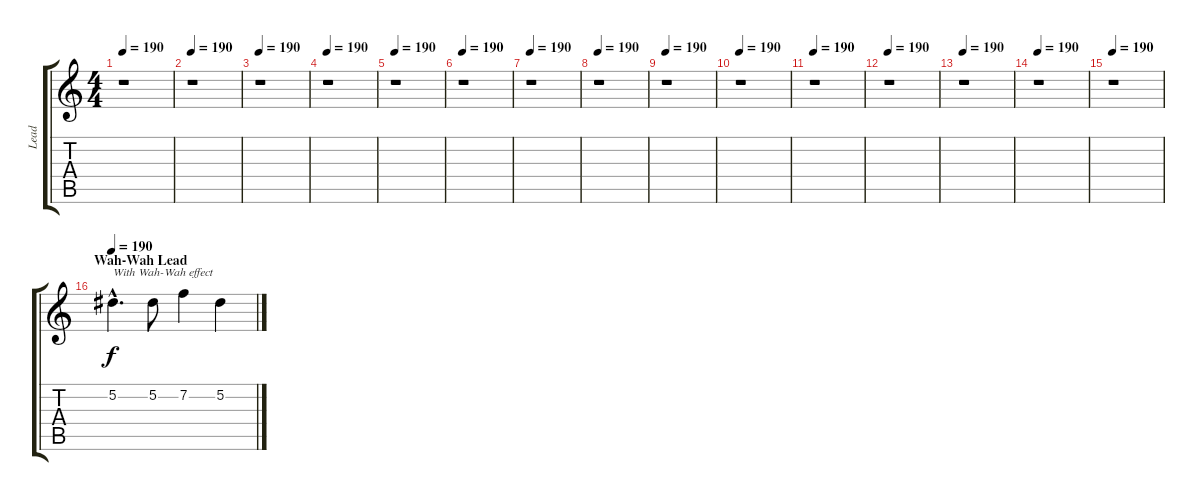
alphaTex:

\track ("Lead" "Lead") {instrument distortionguitar}
\staff {score tabs}
\tuning (Eb4 Bb3 Gb3 Db3 Ab2 Eb2) {hide}
\ts (4 4)
\tempo 190
\clef g2
\ks c
r.1{dy f} |
\tempo 190
r.1 |
\tempo 190
r.1 |
\tempo 190
r.1 |
\tempo 190
r.1 |
\tempo 190
r.1 |
\tempo 190
r.1 |
\tempo 190
r.1 |
\tempo 190
r.1 |
\tempo 190
r.1 |
\tempo 190
r.1 |
\tempo 190
r.1 |
\tempo 190
r.1 |
\tempo 190
r.1 |
\tempo 190
r.1 |
\section ("" "Wah-Wah Lead")
\tempo 190
5.2{hac}.4{d txt "With Wah-Wah effect" volume 9 balance 0} 5.2.8 7.2.4 5.2.4
